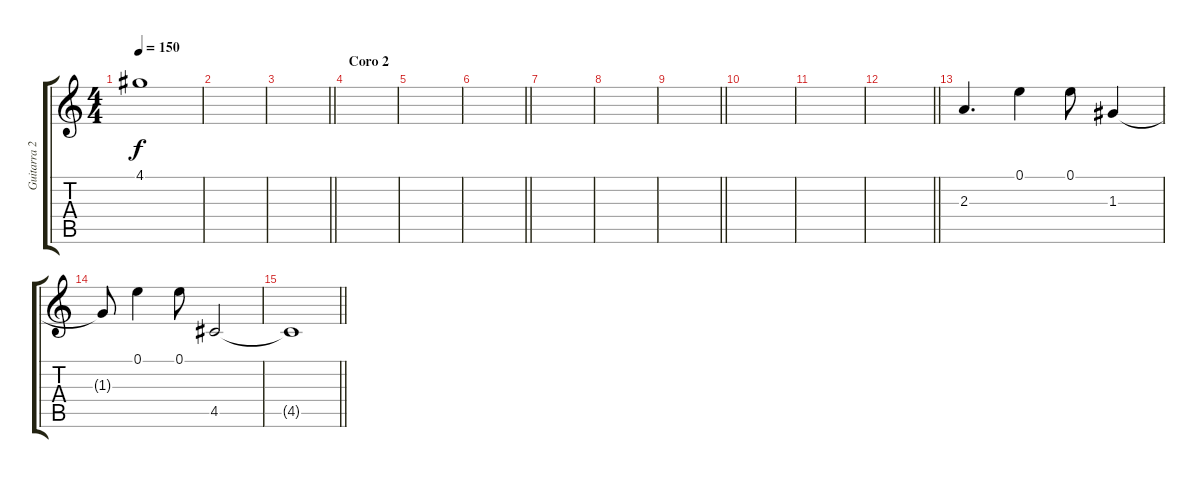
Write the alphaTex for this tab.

\track ("Guitarra 2" "Guitarra 2") {instrument acousticguitarsteel}
\staff {score tabs}
\tuning (E4 B3 G3 D3 A2 E2) {hide}
\ts (4 4)
\tempo 150
\clef g2
\ks c
4.1.1{dy f} |
|
\barLineRight lightlight
|
\section ("" "Coro 2")
|
|
\barLineRight lightlight
|
|
|
\barLineRight lightlight
|
|
|
\barLineRight lightlight
|
2.3.4{d} 0.1.4 0.1.8 1.3.4 |
1.3{t}.8 0.1.4 0.1.8 4.5.2 |
\barLineRight lightlight
4.5{t}.1
